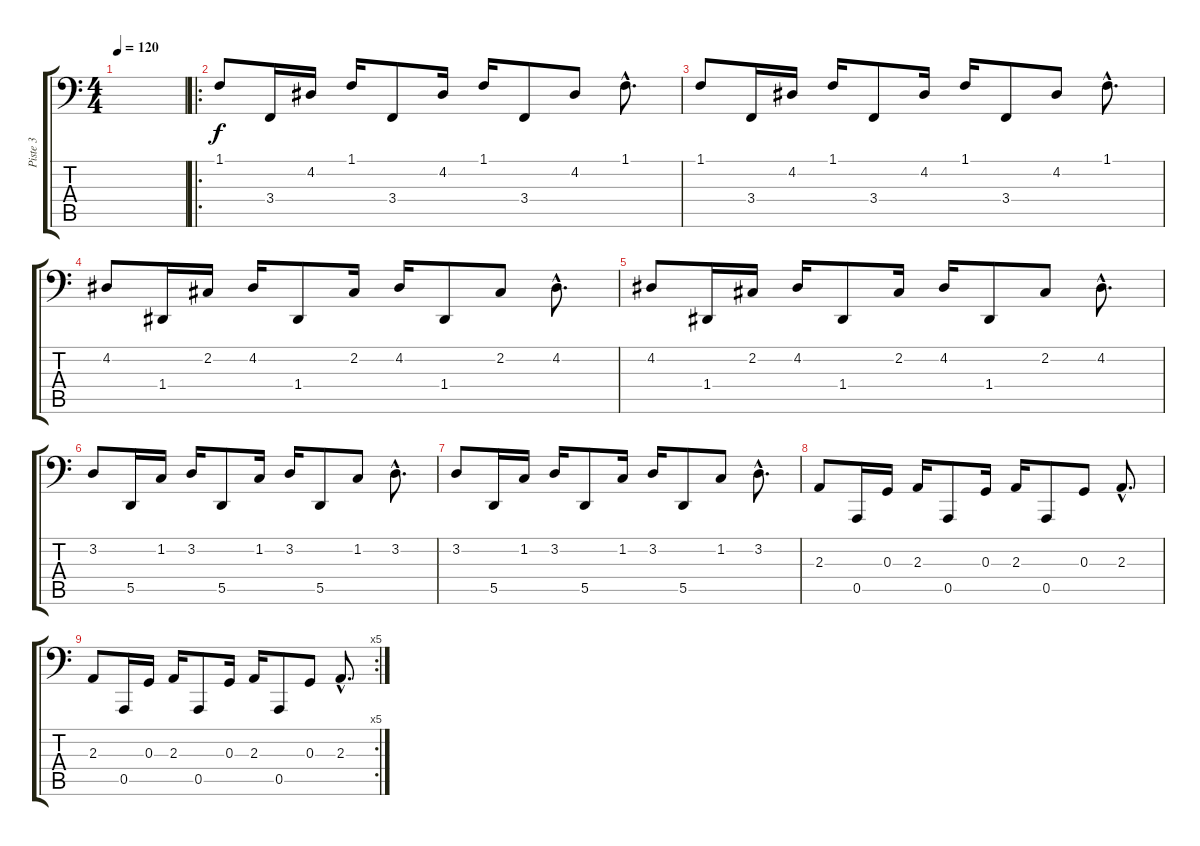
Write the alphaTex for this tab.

\track ("Piste 3" "Piste 3") {instrument lead1square}
\staff {score tabs}
\tuning (E3 B2 G2 D2 A1 E1) {hide}
\ts (4 4)
\tempo 120
\clef f4
\ks c
|
\ro
1.1.8 3.4.16 4.2.16 1.1.16 3.4.8 4.2.16 1.1.16 3.4.8 4.2.8 1.1{hac}.8{d} |
1.1.8 3.4.16 4.2.16 1.1.16 3.4.8 4.2.16 1.1.16 3.4.8 4.2.8 1.1{hac}.8{d} |
4.2.8 1.4.16 2.2.16 4.2.16 1.4.8 2.2.16 4.2.16 1.4.8 2.2.8 4.2{hac}.8{d} |
4.2.8 1.4.16 2.2.16 4.2.16 1.4.8 2.2.16 4.2.16 1.4.8 2.2.8 4.2{hac}.8{d} |
3.2.8 5.5.16 1.2.16 3.2.16 5.5.8 1.2.16 3.2.16 5.5.8 1.2.8 3.2{hac}.8{d} |
3.2.8 5.5.16 1.2.16 3.2.16 5.5.8 1.2.16 3.2.16 5.5.8 1.2.8 3.2{hac}.8{d} |
2.3.8 0.5.16 0.3.16 2.3.16 0.5.8 0.3.16 2.3.16 0.5.8 0.3.8 2.3{hac}.8{d} |
\rc 5
2.3.8 0.5.16 0.3.16 2.3.16 0.5.8 0.3.16 2.3.16 0.5.8 0.3.8 2.3{hac}.8{d}
